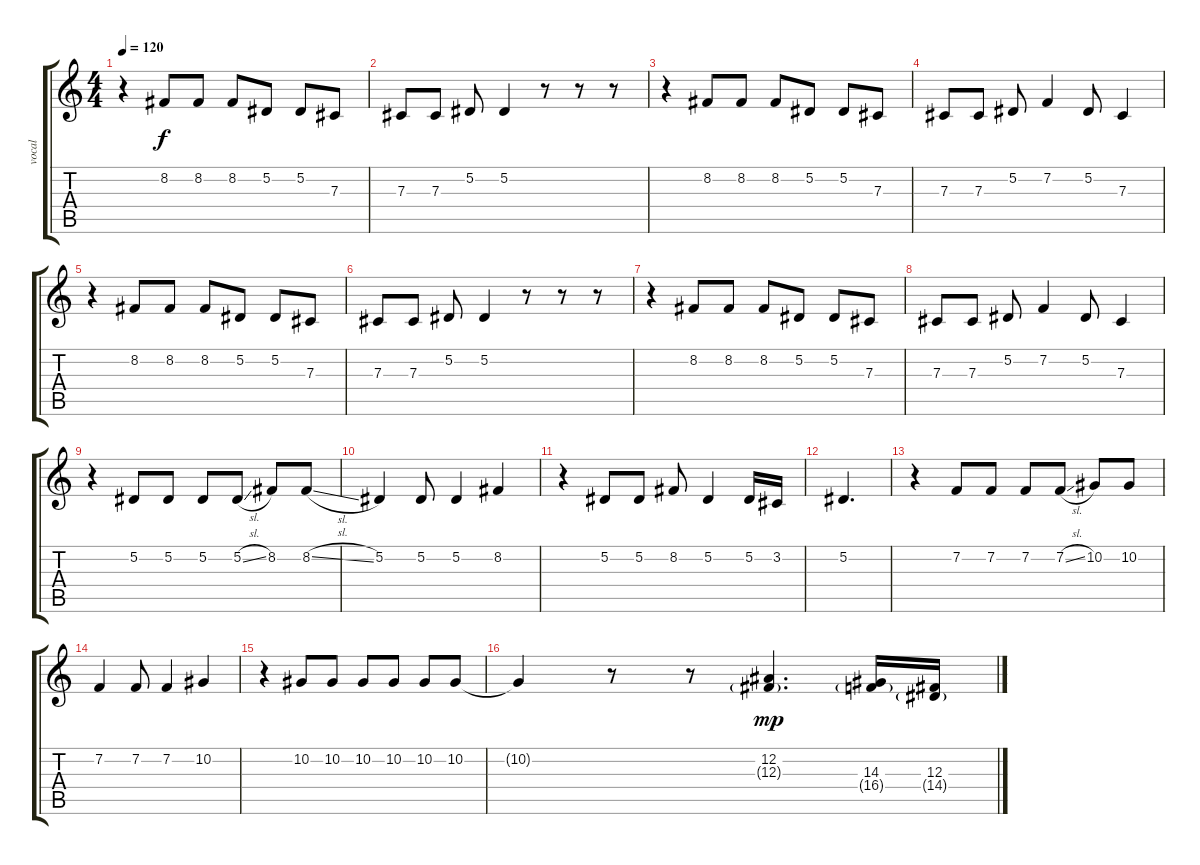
\track ("vocal" "vocal") {instrument lead2sawtooth}
\staff {score tabs}
\tuning (Eb4 Bb3 Gb3 Db3 Ab2 Eb2) {hide}
\ts (4 4)
\tempo 120
\clef g2
\ks c
r.4{dy f} 8.2.8 8.2.8 8.2.8 5.2.8 5.2.8 7.3.8 |
7.3.8 7.3.8 5.2.8 5.2.4 r.8 r.8 r.8 |
r.4 8.2.8 8.2.8 8.2.8 5.2.8 5.2.8 7.3.8 |
7.3.8 7.3.8 5.2.8 7.2.4 5.2.8 7.3.4 |
r.4 8.2.8 8.2.8 8.2.8 5.2.8 5.2.8 7.3.8 |
7.3.8 7.3.8 5.2.8 5.2.4 r.8 r.8 r.8 |
r.4 8.2.8 8.2.8 8.2.8 5.2.8 5.2.8 7.3.8 |
7.3.8 7.3.8 5.2.8 7.2.4 5.2.8 7.3.4 |
r.4 5.2.8 5.2.8 5.2.8 5.2{sl}.8 8.2.8 8.2{sl}.8 |
5.2.4 5.2.8 5.2.4 8.2.4 |
r.4 5.2.8 5.2.8 8.2.8 5.2.4 5.2.16 3.2.16 |
5.2.4{d} |
r.4 7.2.8 7.2.8 7.2.8 7.2{sl}.8 10.2.8 10.2.8 |
7.2.4 7.2.8 7.2.4 10.2.4 |
r.4 10.2.8 10.2.8 10.2.8 10.2.8 10.2.8 10.2.8 |
10.2{t}.4 r.8 r.8 (12.2 12.3{g}).4{d dy mp} (14.3 16.4{g}).16 (12.3 14.4{g}).16
